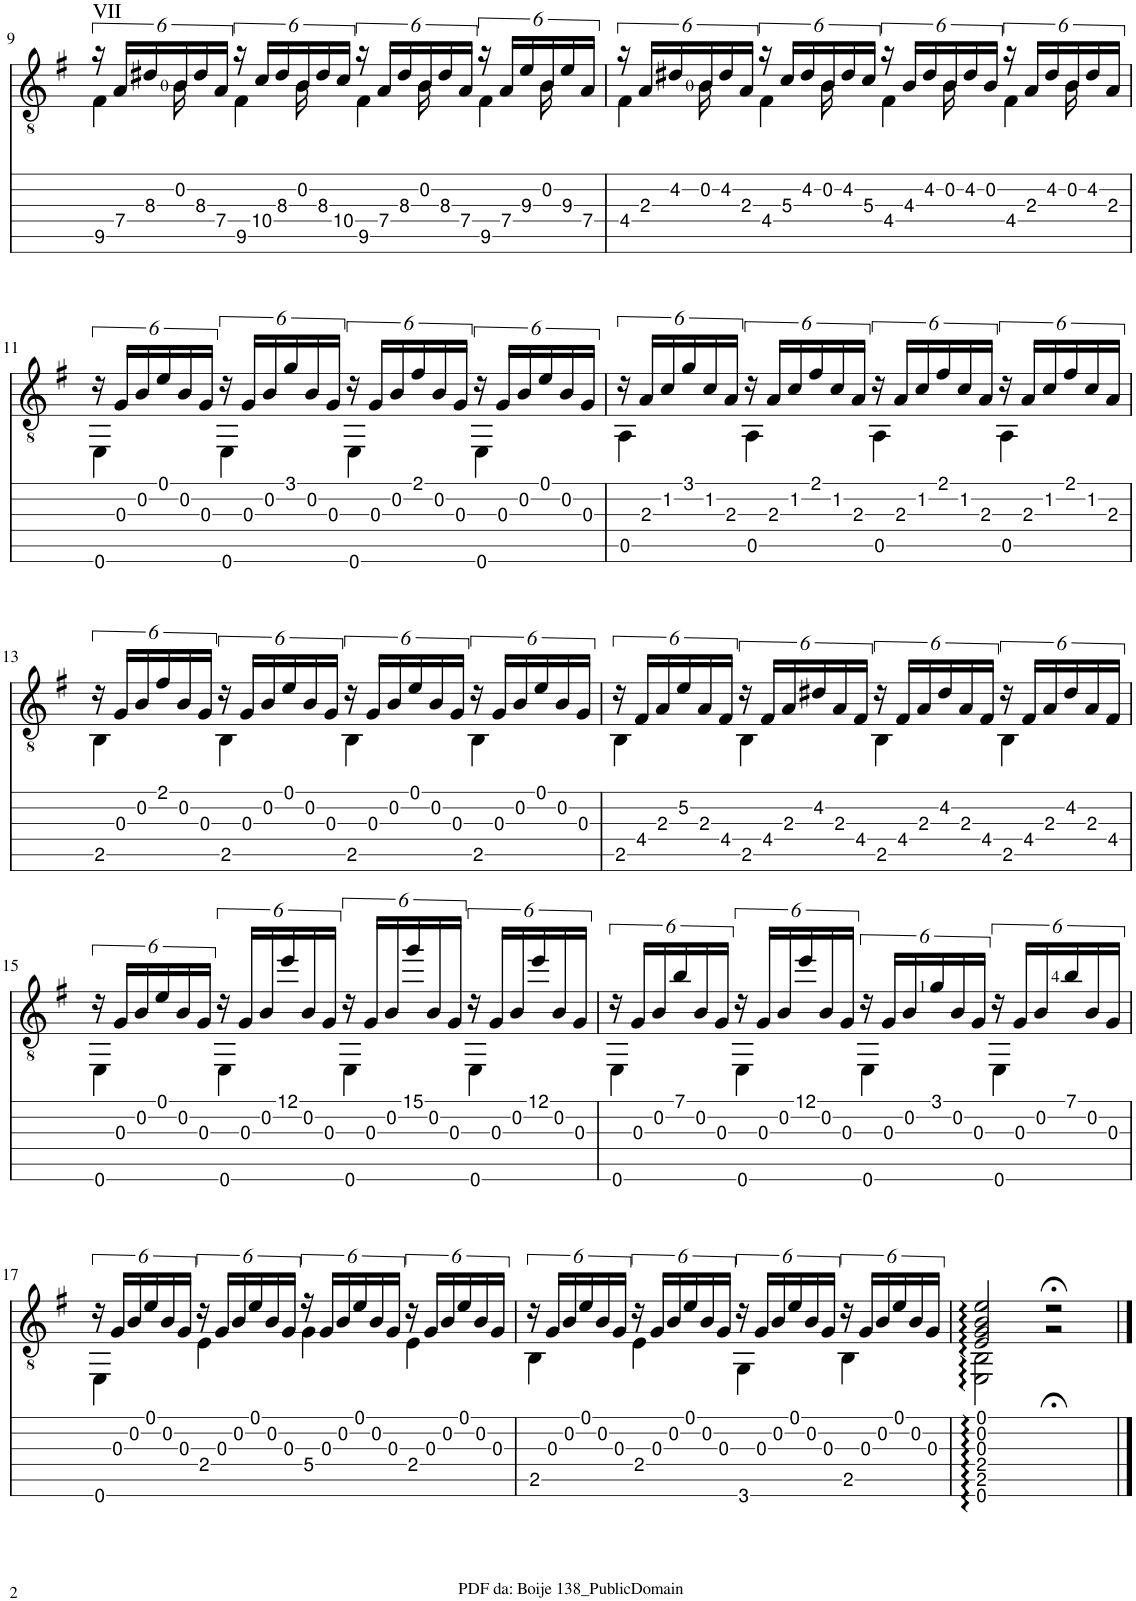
**kern	**kern
*part1	*part1
*staff2	*staff1
*I"Guitar	*
*I'Guit.	*
!!LO:PB:g=z
*	*clefGv2
*k[f#]	*k[f#]
*M4/4	*M4/4
*met(c)	*met(c)
*Xbrackettup	*
=9	=9
*^	*^
*	*^	*	*^
!	!	!	!LO:TX:a:t=VII	!	!
24r	8ryy	4F#	24r	8ryy	4F#\
24ALL	.	.	24A/LL	.	.
24d#J	.	.	24d#X/	.	.
24BL	16B	.	24B/	16B\	.
24d#	.	.	24d#/	.	.
.	8.ryy	.	.	8.ryy	.
24AJJ	.	.	24A/JJ	.	.
24r	.	4F#	24r	.	4F#\
24cLL	.	.	24c/LL	.	.
24d#J	.	.	24d#/	.	.
24BL	16B	.	24B/	16B\	.
24d#	.	.	24d#/	.	.
.	8.ryy	.	.	8.ryy	.
24cJJ	.	.	24c/JJ	.	.
24r	.	4F#	24r	.	4F#\
24ALL	.	.	24A/LL	.	.
24d#J	.	.	24d#/	.	.
24BL	16B	.	24B/	16B\	.
24d#	.	.	24d#/	.	.
.	8.ryy	.	.	8.ryy	.
24AJJ	.	.	24A/JJ	.	.
24r	.	4F#	24r	.	4F#\
24ALL	.	.	24A/LL	.	.
24eJ	.	.	24e/	.	.
24BL	16B	.	24B/	16B\	.
24e	.	.	24e/	.	.
.	16ryy	.	.	16ryy	.
24AJJ	.	.	24A/JJ	.	.
=10	=10	=10	=10	=10	=10
24r	8ryy	4F#	24r	8ryy	4F#\
24ALL	.	.	24A/LL	.	.
24d#J	.	.	24d#X/	.	.
24BL	16B	.	24B/	16B\	.
24d#	.	.	24d#/	.	.
.	8.ryy	.	.	8.ryy	.
24AJJ	.	.	24A/JJ	.	.
24r	.	4F#	24r	.	4F#\
24cLL	.	.	24c/LL	.	.
24d#J	.	.	24d#/	.	.
24BL	16B	.	24B/	16B\	.
24d#	.	.	24d#/	.	.
.	8.ryy	.	.	8.ryy	.
24cJJ	.	.	24c/JJ	.	.
24r	.	4F#	24r	.	4F#\
24BLL	.	.	24B/LL	.	.
24d#J	.	.	24d#/	.	.
24BL	16B	.	24B/	16B\	.
24d#	.	.	24d#/	.	.
.	8.ryy	.	.	8.ryy	.
24BJJ	.	.	24B/JJ	.	.
24r	.	4F#	24r	.	4F#\
24ALL	.	.	24A/LL	.	.
24d#J	.	.	24d#/	.	.
24BL	16B	.	24B/	16B\	.
24d#	.	.	24d#/	.	.
.	16ryy	.	.	16ryy	.
24AJJ	.	.	24A/JJ	.	.
*	*v	*v	*	*	*
*	*	*	*v	*v
!!LO:LB:g=z
=11	=11	=11	=11
24r	4EE	24r	4EE\
24GLL	.	24G/LL	.
24BJ	.	24B/	.
24eL	.	24e/	.
24B	.	24B/	.
24GJJ	.	24G/JJ	.
24r	4EE	24r	4EE\
24GLL	.	24G/LL	.
24BJ	.	24B/	.
24gL	.	24g/	.
24B	.	24B/	.
24GJJ	.	24G/JJ	.
24r	4EE	24r	4EE\
24GLL	.	24G/LL	.
24BJ	.	24B/	.
24f#L	.	24f#/	.
24B	.	24B/	.
24GJJ	.	24G/JJ	.
24r	4EE	24r	4EE\
24GLL	.	24G/LL	.
24BJ	.	24B/	.
24eL	.	24e/	.
24B	.	24B/	.
24GJJ	.	24G/JJ	.
=12	=12	=12	=12
24r	4AA	24r	4AA\
24ALL	.	24A/LL	.
24cJ	.	24c/	.
24gL	.	24g/	.
24c	.	24c/	.
24AJJ	.	24A/JJ	.
24r	4AA	24r	4AA\
24ALL	.	24A/LL	.
24cJ	.	24c/	.
24f#L	.	24f#/	.
24c	.	24c/	.
24AJJ	.	24A/JJ	.
24r	4AA	24r	4AA\
24ALL	.	24A/LL	.
24cJ	.	24c/	.
24f#L	.	24f#/	.
24c	.	24c/	.
24AJJ	.	24A/JJ	.
24r	4AA	24r	4AA\
24ALL	.	24A/LL	.
24cJ	.	24c/	.
24f#L	.	24f#/	.
24c	.	24c/	.
24AJJ	.	24A/JJ	.
!!LO:LB:g=z	!!
=13	=13	=13	=13
24r	4BB	24r	4BB\
24GLL	.	24G/LL	.
24BJ	.	24B/	.
24f#L	.	24f#/	.
24B	.	24B/	.
24GJJ	.	24G/JJ	.
24r	4BB	24r	4BB\
24GLL	.	24G/LL	.
24BJ	.	24B/	.
24eL	.	24e/	.
24B	.	24B/	.
24GJJ	.	24G/JJ	.
24r	4BB	24r	4BB\
24GLL	.	24G/LL	.
24BJ	.	24B/	.
24eL	.	24e/	.
24B	.	24B/	.
24GJJ	.	24G/JJ	.
24r	4BB	24r	4BB\
24GLL	.	24G/LL	.
24BJ	.	24B/	.
24eL	.	24e/	.
24B	.	24B/	.
24GJJ	.	24G/JJ	.
=14	=14	=14	=14
24r	4BB	24r	4BB\
24F#LL	.	24F#/LL	.
24AJ	.	24A/	.
24eL	.	24e/	.
24A	.	24A/	.
24F#JJ	.	24F#/JJ	.
24r	4BB	24r	4BB\
24F#LL	.	24F#/LL	.
24AJ	.	24A/	.
24d#L	.	24d#X/	.
24A	.	24A/	.
24F#JJ	.	24F#/JJ	.
24r	4BB	24r	4BB\
24F#LL	.	24F#/LL	.
24AJ	.	24A/	.
24d#L	.	24d#/	.
24A	.	24A/	.
24F#JJ	.	24F#/JJ	.
24r	4BB	24r	4BB\
24F#LL	.	24F#/LL	.
24AJ	.	24A/	.
24d#L	.	24d#/	.
24A	.	24A/	.
24F#JJ	.	24F#/JJ	.
!!LO:LB:g=z	!!
=15	=15	=15	=15
24r	4EE	24r	4EE\
24GLL	.	24G/LL	.
24BJ	.	24B/	.
24eL	.	24e/	.
24B	.	24B/	.
24GJJ	.	24G/JJ	.
24r	4EE	24r	4EE\
24GLL	.	24G/LL	.
24BJ	.	24B/	.
24eeL	.	24ee/	.
24B	.	24B/	.
24GJJ	.	24G/JJ	.
24r	4EE	24r	4EE\
24GLL	.	24G/LL	.
24BJ	.	24B/	.
24ggL	.	24gg/	.
24B	.	24B/	.
24GJJ	.	24G/JJ	.
24r	4EE	24r	4EE\
24GLL	.	24G/LL	.
24BJ	.	24B/	.
24eeL	.	24ee/	.
24B	.	24B/	.
24GJJ	.	24G/JJ	.
=16	=16	=16	=16
24r	4EE	24r	4EE\
24GLL	.	24G/LL	.
24BJ	.	24B/	.
24bL	.	24b/	.
24B	.	24B/	.
24GJJ	.	24G/JJ	.
24r	4EE	24r	4EE\
24GLL	.	24G/LL	.
24BJ	.	24B/	.
24eeL	.	24ee/	.
24B	.	24B/	.
24GJJ	.	24G/JJ	.
24r	4EE	24r	4EE\
24GLL	.	24G/LL	.
24BJ	.	24B/	.
24gL	.	24g/	.
24B	.	24B/	.
24GJJ	.	24G/JJ	.
24r	4EE	24r	4EE\
24GLL	.	24G/LL	.
24BJ	.	24B/	.
24bL	.	24b/	.
24B	.	24B/	.
24GJJ	.	24G/JJ	.
!!LO:LB:g=z	!!
=17	=17	=17	=17
24r	4EE	24r	4EE\
24GLL	.	24G/LL	.
24BJ	.	24B/	.
24eL	.	24e/	.
24B	.	24B/	.
24GJJ	.	24G/JJ	.
24r	4E	24r	4E\
24GLL	.	24G/LL	.
24BJ	.	24B/	.
24eL	.	24e/	.
24B	.	24B/	.
24GJJ	.	24G/JJ	.
24r	4G	24r	4G\
24GLL	.	24G/LL	.
24BJ	.	24B/	.
24eL	.	24e/	.
24B	.	24B/	.
24GJJ	.	24G/JJ	.
24r	4E	24r	4E\
24GLL	.	24G/LL	.
24BJ	.	24B/	.
24eL	.	24e/	.
24B	.	24B/	.
24GJJ	.	24G/JJ	.
=18	=18	=18	=18
24r	4BB	24r	4BB\
24GLL	.	24G/LL	.
24BJ	.	24B/	.
24eL	.	24e/	.
24B	.	24B/	.
24GJJ	.	24G/JJ	.
24r	4E	24r	4E\
24GLL	.	24G/LL	.
24BJ	.	24B/	.
24eL	.	24e/	.
24B	.	24B/	.
24GJJ	.	24G/JJ	.
24r	4GG	24r	4GG\
24GLL	.	24G/LL	.
24BJ	.	24B/	.
24eL	.	24e/	.
24B	.	24B/	.
24GJJ	.	24G/JJ	.
24r	4BB	24r	4BB\
24GLL	.	24G/LL	.
24BJ	.	24B/	.
24eL	.	24e/	.
24B	.	24B/	.
24GJJ	.	24G/JJ	.
=19	=19	=19	=19
2E: 2G: 2B: 2e:	2EE: 2BB:	2E/: 2G/: 2B/: 2e/:	2EE\: 2BB\:
2r;<	2r	2r;<	2r
*v	*v	*	*
*	*v	*v
==	==
*-	*-
